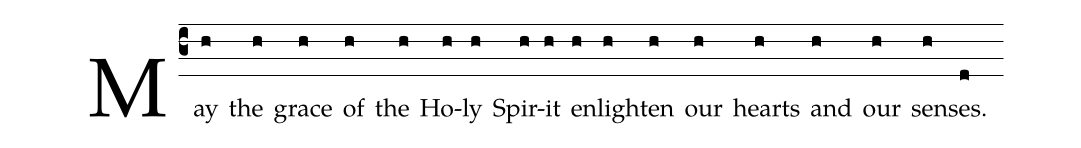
%%
(c3) May(h) the(h) grace(h) of(h) the(h) Ho(h)ly(h) Spir(h)it(h) en(h)light(h)en(h) our(h) hearts(h) and(h) our(h) sens(h)es.(d)
